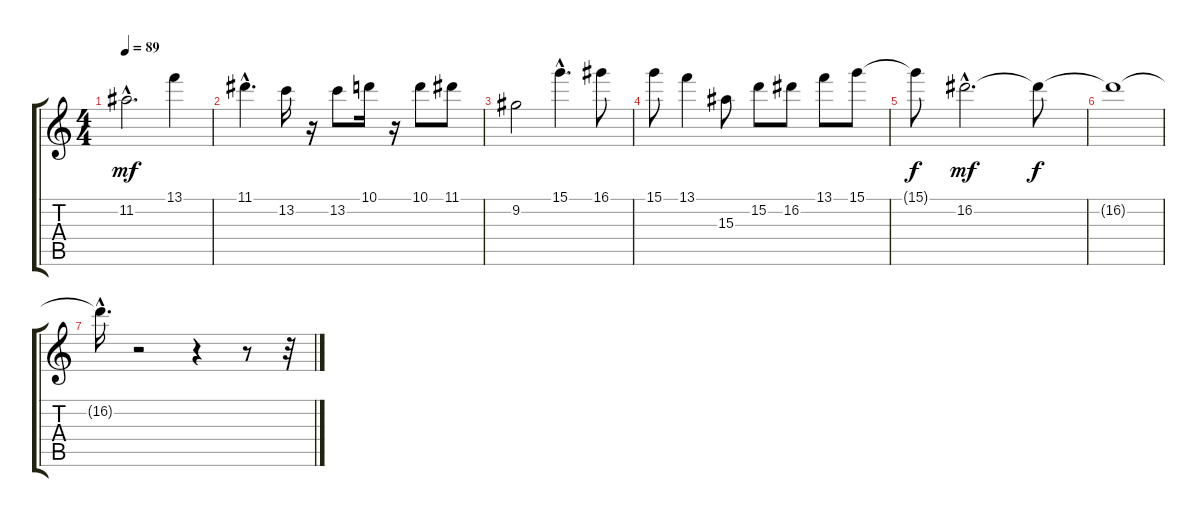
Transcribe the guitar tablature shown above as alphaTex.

\track "" {instrument acousticguitarnylon}
\staff {score tabs}
\tuning (E4 B3 G3 D3 A2 E2) {hide}
\ts (4 4)
\tempo 89
\clef g2
\ks c
11.2{hac}.2{d dy mf} 13.1.4 |
11.1{hac}.4{d} 13.2.16 r.16 13.2.8 10.1.16 r.16 10.1.8 11.1.8 |
9.2.2 15.1{hac}.4{d} 16.1.8 |
15.1.8 13.1.4 15.3.8 15.2.8 16.2.8 13.1.8 15.1.8 |
15.1{t}.8{dy f} 16.2{hac}.2{d dy mf} 16.2{t}.8{dy f} |
16.2{t}.1 |
16.2{hac t}.16{d} r.2 r.4 r.8 r.32
